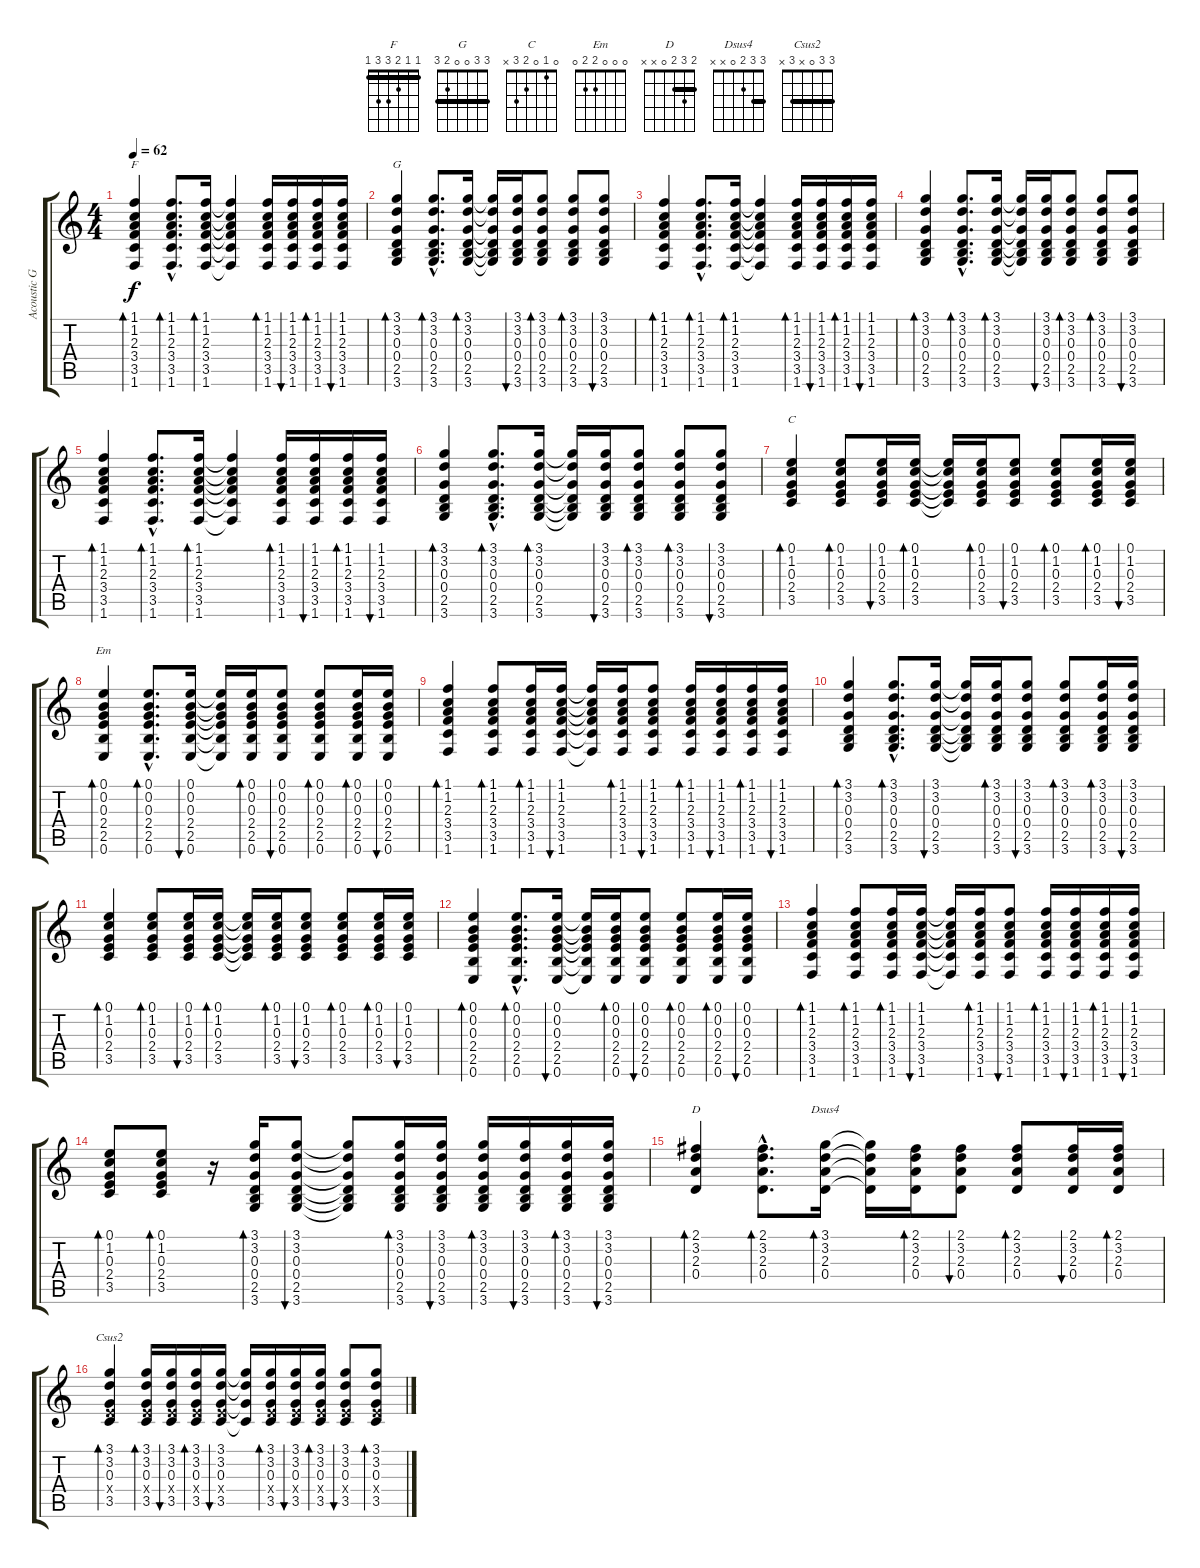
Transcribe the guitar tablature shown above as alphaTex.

\track ("Acoustic Guitar 2 - 12 Strings [Dave]" "Acoustic G") {instrument acousticguitarsteel}
\staff {score tabs}
\tuning (E4 B3 G3 D3 A2 E2) {hide}
\chord ("F" 1 1 2 3 3 1) {barre 1}
\chord ("G" 3 3 0 0 2 3) {barre 3}
\chord ("C" 0 1 0 2 3 x)
\chord ("Em" 0 0 0 2 2 0)
\chord ("D" 2 3 2 0 x x) {barre 2}
\chord ("Dsus4" 3 3 2 0 x x) {barre 3}
\chord ("Csus2" 3 3 0 x 3 x) {barre 3}
\ts (4 4)
\tempo 62
\clef g2
\ks c
(1.1 1.2 2.3 3.4 3.5 1.6).4{bd 60 ch "F" dy f} (1.1{hac} 1.2{hac} 2.3{hac} 3.4{hac} 3.5{hac} 1.6{hac}).8{d bd 60} (1.1 1.2 2.3 3.4 3.5 1.6).16{bd 60} (1.1{t} 1.2{t} 2.3{t} 3.4{t} 3.5{t} 1.6{t}).4 (1.1 1.2 2.3 3.4 3.5 1.6).16{bd 30} (1.1 1.2 2.3 3.4 3.5 1.6).16{bu 30} (1.1 1.2 2.3 3.4 3.5 1.6).16{bd 30} (1.1 1.2 2.3 3.4 3.5 1.6).16{bu 30} |
(3.1 3.2 0.3 0.4 2.5 3.6).4{bd 60 ch "G"} (3.1{hac} 3.2{hac} 0.3{hac} 0.4{hac} 2.5{hac} 3.6{hac}).8{d bd 60} (3.1 3.2 0.3 0.4 2.5 3.6).16{bd 60} (3.1{t} 3.2{t} 0.3{t} 0.4{t} 2.5{t} 3.6{t}).16 (3.1 3.2 0.3 0.4 2.5 3.6).16{bu 30} (3.1 3.2 0.3 0.4 2.5 3.6).8{bd 30} (3.1 3.2 0.3 0.4 2.5 3.6).8{bd 30} (3.1 3.2 0.3 0.4 2.5 3.6).8{bu 30} |
(1.1 1.2 2.3 3.4 3.5 1.6).4{bd 60} (1.1{hac} 1.2{hac} 2.3{hac} 3.4{hac} 3.5{hac} 1.6{hac}).8{d bd 60} (1.1 1.2 2.3 3.4 3.5 1.6).16{bd 60} (1.1{t} 1.2{t} 2.3{t} 3.4{t} 3.5{t} 1.6{t}).4 (1.1 1.2 2.3 3.4 3.5 1.6).16{bd 30} (1.1 1.2 2.3 3.4 3.5 1.6).16{bu 30} (1.1 1.2 2.3 3.4 3.5 1.6).16{bd 30} (1.1 1.2 2.3 3.4 3.5 1.6).16{bu 30} |
(3.1 3.2 0.3 0.4 2.5 3.6).4{bd 60} (3.1{hac} 3.2{hac} 0.3{hac} 0.4{hac} 2.5{hac} 3.6{hac}).8{d bd 60} (3.1 3.2 0.3 0.4 2.5 3.6).16{bd 60} (3.1{t} 3.2{t} 0.3{t} 0.4{t} 2.5{t} 3.6{t}).16 (3.1 3.2 0.3 0.4 2.5 3.6).16{bu 30} (3.1 3.2 0.3 0.4 2.5 3.6).8{bd 30} (3.1 3.2 0.3 0.4 2.5 3.6).8{bd 30} (3.1 3.2 0.3 0.4 2.5 3.6).8{bu 30} |
(1.1 1.2 2.3 3.4 3.5 1.6).4{bd 60} (1.1{hac} 1.2{hac} 2.3{hac} 3.4{hac} 3.5{hac} 1.6{hac}).8{d bd 60} (1.1 1.2 2.3 3.4 3.5 1.6).16{bd 60} (1.1{t} 1.2{t} 2.3{t} 3.4{t} 3.5{t} 1.6{t}).4 (1.1 1.2 2.3 3.4 3.5 1.6).16{bd 30} (1.1 1.2 2.3 3.4 3.5 1.6).16{bu 30} (1.1 1.2 2.3 3.4 3.5 1.6).16{bd 30} (1.1 1.2 2.3 3.4 3.5 1.6).16{bu 30} |
(3.1 3.2 0.3 0.4 2.5 3.6).4{bd 60} (3.1{hac} 3.2{hac} 0.3{hac} 0.4{hac} 2.5{hac} 3.6{hac}).8{d bd 60} (3.1 3.2 0.3 0.4 2.5 3.6).16{bd 60} (3.1{t} 3.2{t} 0.3{t} 0.4{t} 2.5{t} 3.6{t}).16 (3.1 3.2 0.3 0.4 2.5 3.6).16{bu 30} (3.1 3.2 0.3 0.4 2.5 3.6).8{bd 30} (3.1 3.2 0.3 0.4 2.5 3.6).8{bd 30} (3.1 3.2 0.3 0.4 2.5 3.6).8{bu 30} |
(0.1 1.2 0.3 2.4 3.5).4{bd 60 ch "C"} (0.1 1.2 0.3 2.4 3.5).8{bd 60} (0.1 1.2 0.3 2.4 3.5).16{bu 30} (0.1 1.2 0.3 2.4 3.5).16{bd 30} (0.1{t} 1.2{t} 0.3{t} 2.4{t} 3.5{t}).16 (0.1 1.2 0.3 2.4 3.5).16{bd 30} (0.1 1.2 0.3 2.4 3.5).8{bu 30} (0.1 1.2 0.3 2.4 3.5).8{bd 30} (0.1 1.2 0.3 2.4 3.5).16{bd 30} (0.1 1.2 0.3 2.4 3.5).16{bu 30} |
(0.1 0.2 0.3 2.4 2.5 0.6).4{bd 60 ch "Em"} (0.1{hac} 0.2{hac} 0.3{hac} 2.4{hac} 2.5{hac} 0.6{hac}).8{d bd 60} (0.1 0.2 0.3 2.4 2.5 0.6).16{bu 30} (0.1{t} 0.2{t} 0.3{t} 2.4{t} 2.5{t} 0.6{t}).16 (0.1 0.2 0.3 2.4 2.5 0.6).16{bd 30} (0.1 0.2 0.3 2.4 2.5 0.6).8{bu 30} (0.1 0.2 0.3 2.4 2.5 0.6).8{bd 30} (0.1 0.2 0.3 2.4 2.5 0.6).16{bd 30} (0.1 0.2 0.3 2.4 2.5 0.6).16{bu 30} |
(1.1 1.2 2.3 3.4 3.5 1.6).4{bd 60} (1.1 1.2 2.3 3.4 3.5 1.6).8{bd 60} (1.1 1.2 2.3 3.4 3.5 1.6).16{bd 30} (1.1 1.2 2.3 3.4 3.5 1.6).16{bu 30} (1.1{t} 1.2{t} 2.3{t} 3.4{t} 3.5{t} 1.6{t}).16 (1.1 1.2 2.3 3.4 3.5 1.6).16{bd 30} (1.1 1.2 2.3 3.4 3.5 1.6).8{bu 30} (1.1 1.2 2.3 3.4 3.5 1.6).16{bd 30} (1.1 1.2 2.3 3.4 3.5 1.6).16{bu 30} (1.1 1.2 2.3 3.4 3.5 1.6).16{bd 30} (1.1 1.2 2.3 3.4 3.5 1.6).16{bu 30} |
(3.1 3.2 0.3 0.4 2.5 3.6).4{bd 60} (3.1{hac} 3.2{hac} 0.3{hac} 0.4{hac} 2.5{hac} 3.6{hac}).8{d bd 60} (3.1 3.2 0.3 0.4 2.5 3.6).16{bu 30} (3.1{t} 3.2{t} 0.3{t} 0.4{t} 2.5{t} 3.6{t}).16 (3.1 3.2 0.3 0.4 2.5 3.6).16{bd 30} (3.1 3.2 0.3 0.4 2.5 3.6).8{bu 30} (3.1 3.2 0.3 0.4 2.5 3.6).8{bd 30} (3.1 3.2 0.3 0.4 2.5 3.6).16{bd 30} (3.1 3.2 0.3 0.4 2.5 3.6).16{bu 30} |
(0.1 1.2 0.3 2.4 3.5).4{bd 60} (0.1 1.2 0.3 2.4 3.5).8{bd 60} (0.1 1.2 0.3 2.4 3.5).16{bu 30} (0.1 1.2 0.3 2.4 3.5).16{bd 30} (0.1{t} 1.2{t} 0.3{t} 2.4{t} 3.5{t}).16 (0.1 1.2 0.3 2.4 3.5).16{bd 30} (0.1 1.2 0.3 2.4 3.5).8{bu 30} (0.1 1.2 0.3 2.4 3.5).8{bd 30} (0.1 1.2 0.3 2.4 3.5).16{bd 30} (0.1 1.2 0.3 2.4 3.5).16{bu 30} |
(0.1 0.2 0.3 2.4 2.5 0.6).4{bd 60} (0.1{hac} 0.2{hac} 0.3{hac} 2.4{hac} 2.5{hac} 0.6{hac}).8{d bd 60} (0.1 0.2 0.3 2.4 2.5 0.6).16{bu 30} (0.1{t} 0.2{t} 0.3{t} 2.4{t} 2.5{t} 0.6{t}).16 (0.1 0.2 0.3 2.4 2.5 0.6).16{bd 30} (0.1 0.2 0.3 2.4 2.5 0.6).8{bu 30} (0.1 0.2 0.3 2.4 2.5 0.6).8{bd 30} (0.1 0.2 0.3 2.4 2.5 0.6).16{bd 30} (0.1 0.2 0.3 2.4 2.5 0.6).16{bu 30} |
(1.1 1.2 2.3 3.4 3.5 1.6).4{bd 60} (1.1 1.2 2.3 3.4 3.5 1.6).8{bd 60} (1.1 1.2 2.3 3.4 3.5 1.6).16{bd 30} (1.1 1.2 2.3 3.4 3.5 1.6).16{bu 30} (1.1{t} 1.2{t} 2.3{t} 3.4{t} 3.5{t} 1.6{t}).16 (1.1 1.2 2.3 3.4 3.5 1.6).16{bd 30} (1.1 1.2 2.3 3.4 3.5 1.6).8{bu 30} (1.1 1.2 2.3 3.4 3.5 1.6).16{bd 30} (1.1 1.2 2.3 3.4 3.5 1.6).16{bu 30} (1.1 1.2 2.3 3.4 3.5 1.6).16{bd 30} (1.1 1.2 2.3 3.4 3.5 1.6).16{bu 30} |
(0.1 1.2 0.3 2.4 3.5).8{bd 30} (0.1 1.2 0.3 2.4 3.5).8{bd 30} r.16 (3.1 3.2 0.3 0.4 2.5 3.6).16{bd 30} (3.1 3.2 0.3 0.4 2.5 3.6).8{bu 60} (3.1{t} 3.2{t} 0.3{t} 0.4{t} 2.5{t} 3.6{t}).8 (3.1 3.2 0.3 0.4 2.5 3.6).16{bd 30} (3.1 3.2 0.3 0.4 2.5 3.6).16{bu 30} (3.1 3.2 0.3 0.4 2.5 3.6).16{bd 30} (3.1 3.2 0.3 0.4 2.5 3.6).16{bu 30} (3.1 3.2 0.3 0.4 2.5 3.6).16{bd 30} (3.1 3.2 0.3 0.4 2.5 3.6).16{bu 30} |
(2.1 3.2 2.3 0.4).4{bd 60 ch "D"} (2.1{hac} 3.2{hac} 2.3{hac} 0.4{hac}).8{d bd 60} (3.1 3.2 2.3 0.4).16{bd 30 ch "Dsus4"} (3.1{t} 3.2{t} 2.3{t} 0.4{t}).16 (2.1 3.2 2.3 0.4).16{bd 30} (2.1 3.2 2.3 0.4).8{bu 30} (2.1 3.2 2.3 0.4).8{bd 30} (2.1 3.2 2.3 0.4).16{bu 30} (2.1 3.2 2.3 0.4).16{bd 30} |
(3.1 3.2 0.3 2.4{x} 3.5).4{bd 60 ch "Csus2"} (3.1 3.2 0.3 2.4{x} 3.5).16{bd 30} (3.1 3.2 0.3 2.4{x} 3.5).16{bu 30} (3.1 3.2 0.3 2.4{x} 3.5).16{bd 30} (3.1 3.2 0.3 2.4{x} 3.5).16{bu 30} (3.1{t} 3.2{t} 0.3{t} 3.5{t}).16 (3.1 3.2 0.3 2.4{x} 3.5).16{bd 30} (3.1 3.2 0.3 2.4{x} 3.5).16{bu 30} (3.1 3.2 0.3 2.4{x} 3.5).16{bd 30} (3.1 3.2 0.3 2.4{x} 3.5).8{bu 30} (3.1 3.2 0.3 2.4{x} 3.5).8{bd 30}
